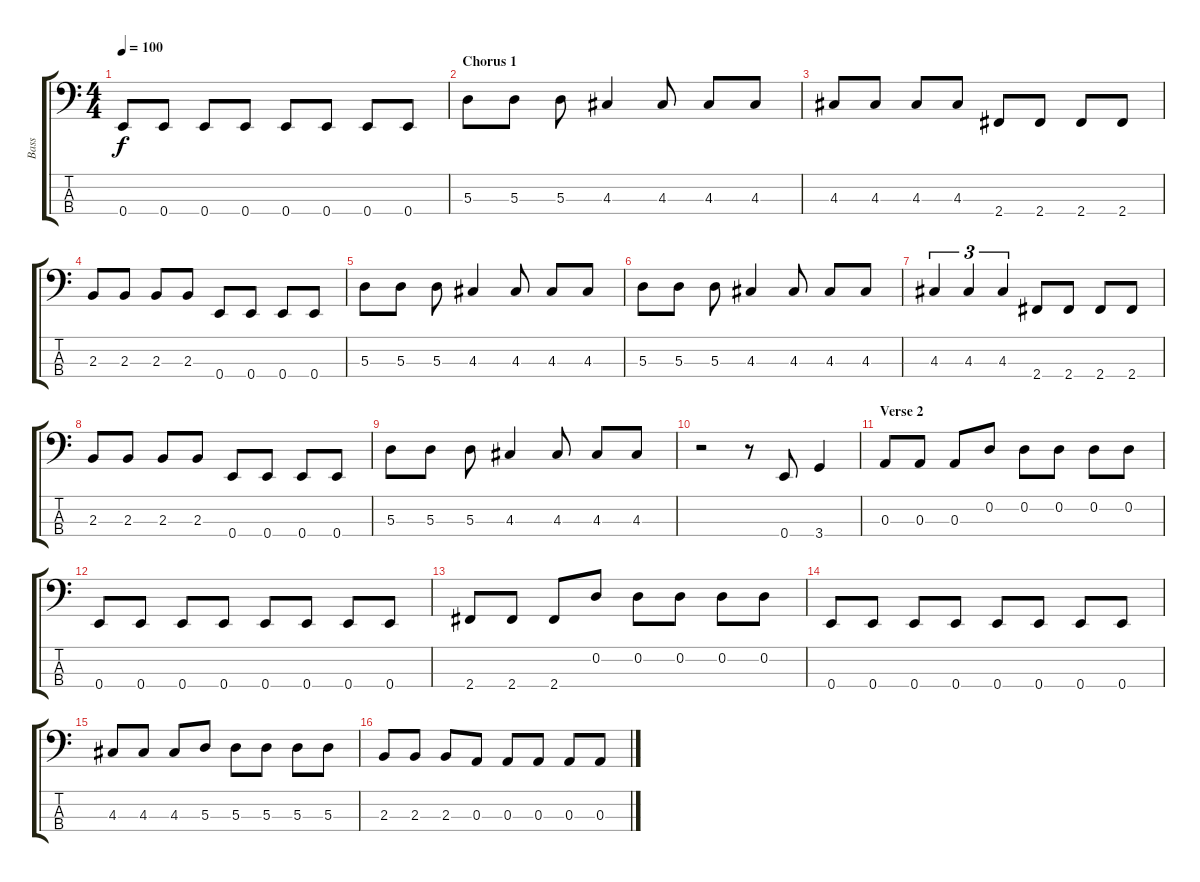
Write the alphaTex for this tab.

\track ("Bass" "Bass") {instrument electricbassfinger}
\staff {score tabs}
\tuning (G2 D2 A1 E1) {hide}
\ts (4 4)
\tempo 100
\clef f4
\ks c
0.4.8{dy f} 0.4.8 0.4.8 0.4.8 0.4.8 0.4.8 0.4.8 0.4.8 |
\section ("" "Chorus 1")
5.3.8 5.3.8 5.3.8 4.3.4 4.3.8 4.3.8 4.3.8 |
4.3.8 4.3.8 4.3.8 4.3.8 2.4.8 2.4.8 2.4.8 2.4.8 |
2.3.8 2.3.8 2.3.8 2.3.8 0.4.8 0.4.8 0.4.8 0.4.8 |
5.3.8 5.3.8 5.3.8 4.3.4 4.3.8 4.3.8 4.3.8 |
5.3.8 5.3.8 5.3.8 4.3.4 4.3.8 4.3.8 4.3.8 |
4.3.4{tu (3 2)} 4.3.4{tu (3 2)} 4.3.4{tu (3 2)} 2.4.8 2.4.8 2.4.8 2.4.8 |
2.3.8 2.3.8 2.3.8 2.3.8 0.4.8 0.4.8 0.4.8 0.4.8 |
5.3.8 5.3.8 5.3.8 4.3.4 4.3.8 4.3.8 4.3.8 |
r.2 r.8 0.4.8 3.4.4 |
\section ("" "Verse 2")
0.3.8 0.3.8 0.3.8 0.2.8 0.2.8 0.2.8 0.2.8 0.2.8 |
0.4.8 0.4.8 0.4.8 0.4.8 0.4.8 0.4.8 0.4.8 0.4.8 |
2.4.8 2.4.8 2.4.8 0.2.8 0.2.8 0.2.8 0.2.8 0.2.8 |
0.4.8 0.4.8 0.4.8 0.4.8 0.4.8 0.4.8 0.4.8 0.4.8 |
4.3.8 4.3.8 4.3.8 5.3.8 5.3.8 5.3.8 5.3.8 5.3.8 |
2.3.8 2.3.8 2.3.8 0.3.8 0.3.8 0.3.8 0.3.8 0.3.8
